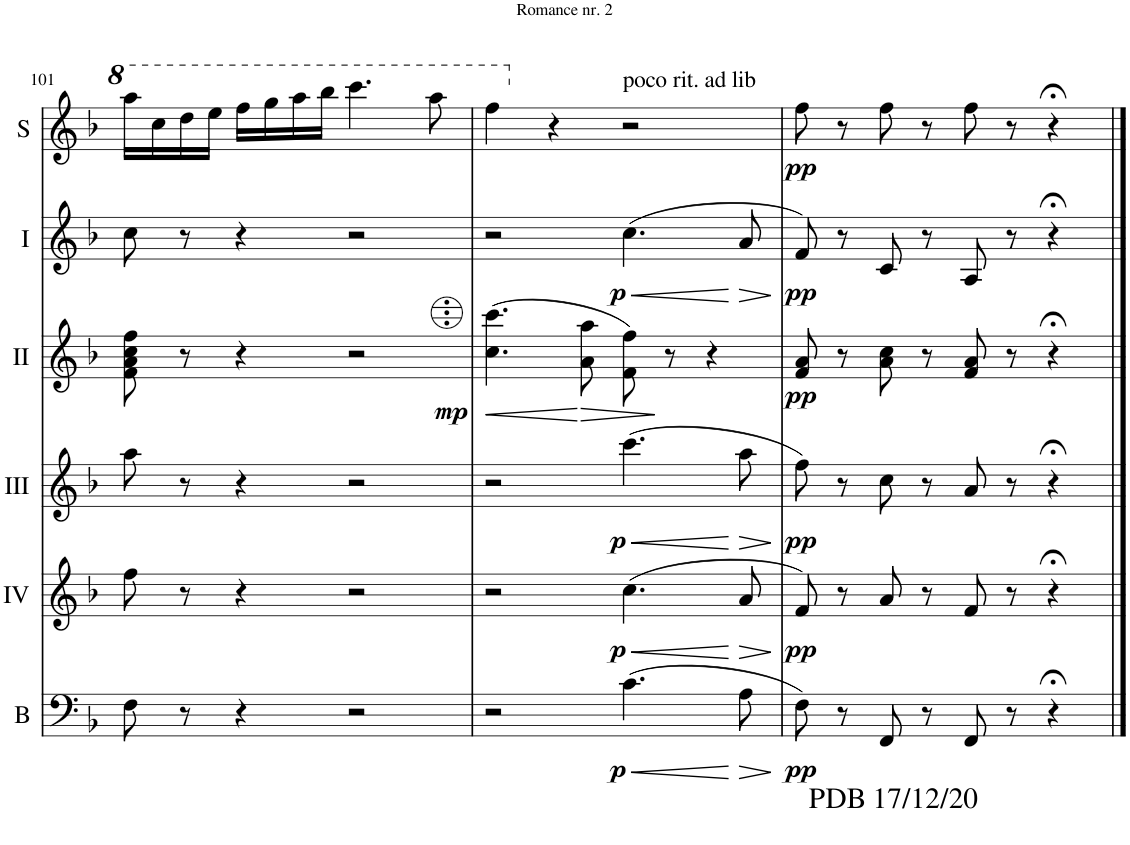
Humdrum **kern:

**kern	**dynam	**kern	**dynam	**kern	**dynam	**kern	**dynam	**kern	**dynam	**kern	**dynam
*part6	*part6	*part5	*part5	*part4	*part4	*part3	*part3	*part2	*part2	*part1	*part1
*staff6	*staff6	*staff5	*staff5	*staff4	*staff4	*staff3	*staff3	*staff2	*staff2	*staff1	*staff1
*I"Bass	*	*I"Acc. 4	*	*I"Acc. 3	*	*I"Acc. 2	*	*I"Acc. 1	*	*I"Solo	*
*I'B	*	*	*	*	*	*	*	*	*	*I'S	*
!!LO:PB:g=z
*clefF4	*	*clefG2	*	*clefG2	*	*clefG2	*	*clefG2	*	*clefG2	*
*Trd7c12	*	*Trd7c12	*	*Trd7c12	*	*	*	*	*	*	*
*k[b-]	*	*k[b-]	*	*k[b-]	*	*k[b-]	*	*k[b-]	*	*k[b-]	*
*M4/4	*	*M4/4	*	*M4/4	*	*M4/4	*	*M4/4	*	*M4/4	*
*met(c)	*	*met(c)	*	*met(c)	*	*met(c)	*	*met(c)	*	*met(c)	*
=101	=101	=101	=101	=101	=101	=101	=101	=101	=101	=101	=101
8F\	.	8ff\	.	8aa\	.	8f\ 8a\ 8cc\ 8ff\	.	8cc\	.	16aaa\LL	.
.	.	.	.	.	.	.	.	.	.	16ccc\	.
8r	.	8r	.	8r	.	8r	.	8r	.	16ddd\	.
.	.	.	.	.	.	.	.	.	.	16eee\JJ	.
4r	.	4r	.	4r	.	4r	.	4r	.	16fff\LL	.
.	.	.	.	.	.	.	.	.	.	16ggg\	.
.	.	.	.	.	.	.	.	.	.	16aaa\	.
.	.	.	.	.	.	.	.	.	.	16bbb-\JJ	.
2r	.	2r	.	2r	.	2r	.	2r	.	4.cccc\	.
.	.	.	.	.	.	.	.	.	.	8aaa\	.
=102	=102	=102	=102	=102	=102	=102	=102	=102	=102	=102	=102
!	!	!	!	!	!	!	!LO:HP:b	!	!	!	!
!	!	!	!	!	!	!	!LO:DY:n=1:b	!	!	!	!
2r	.	2r	.	2r	.	(4.c\ 4.cc\	< mp	2r	.	4fff\	.
.	.	.	.	.	.	.	.	.	.	4r	.
!	!	!	!	!	!	!	!LO:HP:n=1:b	!	!	!	!
.	.	.	.	.	.	8A\ 8a\	[ >	.	.	.	.
!	!	!	!	!	!	!	!	!	!	!LO:TX:a:t=poco rit. ad lib	!
!	!LO:HP:b	!	!LO:HP:b	!	!LO:HP:b	!	!	!	!LO:HP:b	!	!
!	!LO:DY:n=1:b	!	!LO:DY:n=1:b	!	!LO:DY:n=1:b	!	!	!	!LO:DY:n=1:b	!	!
(4.c\	< p	(4.cc\	< p	(4.ccc\	< p	8F\ 8f\)	.	(4.cc\	< p	2r	.
.	.	.	.	.	.	8r	]	.	.	.	.
.	.	.	.	.	.	4r	.	.	.	.	.
!	!LO:HP:n=1:b	!	!LO:HP:n=1:b	!	!LO:HP:n=1:b	!	!	!	!LO:HP:n=1:b	!	!
8A\	[ >	8a/	[ >	8aa\	[ >	.	.	8a/	[ >	.	.
.	]	.	]	.	]	.	.	.	]	.	.
=103	=103	=103	=103	=103	=103	=103	=103	=103	=103	=103	=103
!	!	!	!	!	!	!	!	!	!	!LO:TX:b:t=PDB 17/12/20	!
!	!	!	!	!	!	!	!	!	!	!LO:TX:b:t=For more arrangements, check out www.de-bra.nl/arrangements.html	!
!	!LO:DY:b	!	!LO:DY:b	!	!LO:DY:b	!	!LO:DY:b	!	!LO:DY:b	!	!LO:DY:b
8F\)	pp	8f/)	pp	8ff\)	pp	8F/ 8A/	pp	8f/)	pp	8ff\	pp
8r	.	8r	.	8r	.	8r	.	8r	.	8r	.
8FF/	.	8a/	.	8cc\	.	8A\ 8c\	.	8c/	.	8ff\	.
8r	.	8r	.	8r	.	8r	.	8r	.	8r	.
8FF/	.	8f/	.	8a/	.	8F/ 8A/	.	8A/	.	8ff\	.
8r	.	8r	.	8r	.	8r	.	8r	.	8r	.
4r;<	.	4r;<	.	4r;<	.	4r;<	.	4r;<	.	4r;<	.
==	==	==	==	==	==	==	==	==	==	==	==
*-	*-	*-	*-	*-	*-	*-	*-	*-	*-	*-	*-
